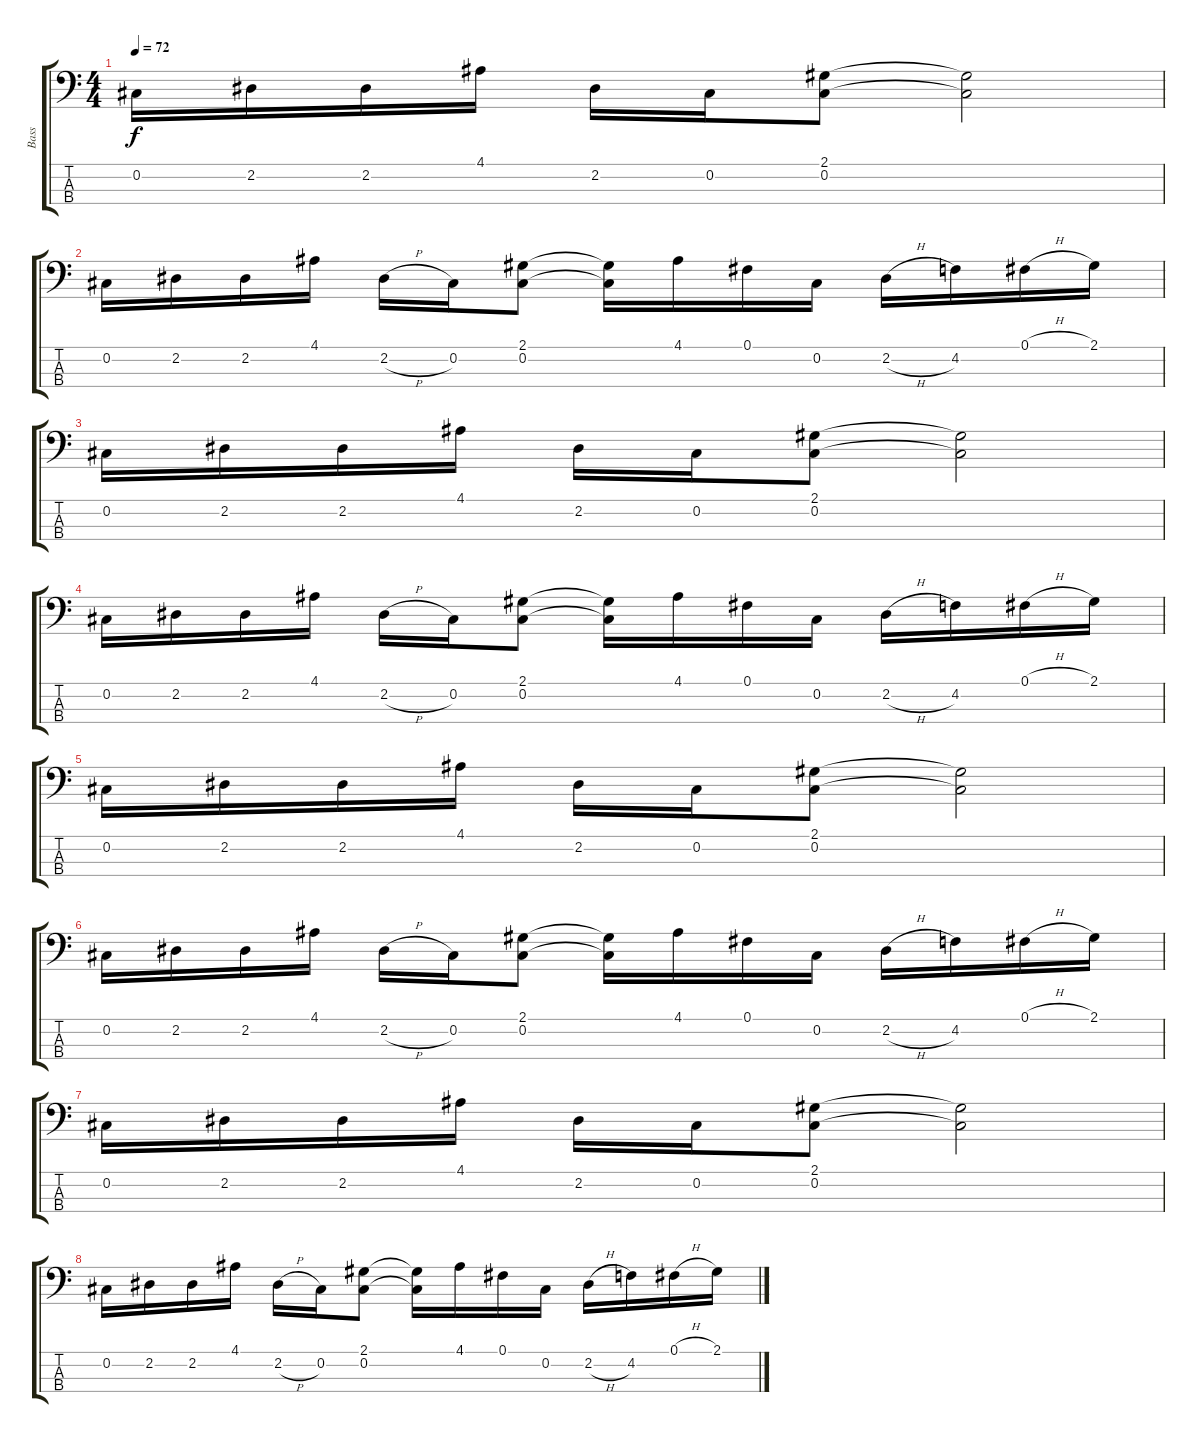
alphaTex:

\track ("Bass" "Bass") {instrument slapbass2}
\staff {score tabs}
\tuning (Gb2 Db2 Ab1 Eb1) {hide}
\ts (4 4)
\tempo 72
\clef f4
\ks c
0.2.16{dy f} 2.2.16 2.2.16 4.1.16 2.2.16 0.2.16 (2.1 0.2).8 (2.1{t} 0.2{t}).2 |
0.2.16 2.2.16 2.2.16 4.1.16 2.2{h}.16 0.2.16 (2.1 0.2).8 (2.1{t} 0.2{t}).16 4.1.16 0.1.16 0.2.16 2.2{h}.16 4.2.16 0.1{h}.16 2.1.16 |
0.2.16 2.2.16 2.2.16 4.1.16 2.2.16 0.2.16 (2.1 0.2).8 (2.1{t} 0.2{t}).2 |
0.2.16 2.2.16 2.2.16 4.1.16 2.2{h}.16 0.2.16 (2.1 0.2).8 (2.1{t} 0.2{t}).16 4.1.16 0.1.16 0.2.16 2.2{h}.16 4.2.16 0.1{h}.16 2.1.16 |
0.2.16 2.2.16 2.2.16 4.1.16 2.2.16 0.2.16 (2.1 0.2).8 (2.1{t} 0.2{t}).2 |
0.2.16 2.2.16 2.2.16 4.1.16 2.2{h}.16 0.2.16 (2.1 0.2).8 (2.1{t} 0.2{t}).16 4.1.16 0.1.16 0.2.16 2.2{h}.16 4.2.16 0.1{h}.16 2.1.16 |
0.2.16 2.2.16 2.2.16 4.1.16 2.2.16 0.2.16 (2.1 0.2).8 (2.1{t} 0.2{t}).2 |
0.2.16 2.2.16 2.2.16 4.1.16 2.2{h}.16 0.2.16 (2.1 0.2).8 (2.1{t} 0.2{t}).16 4.1.16 0.1.16 0.2.16 2.2{h}.16 4.2.16 0.1{h}.16 2.1.16
